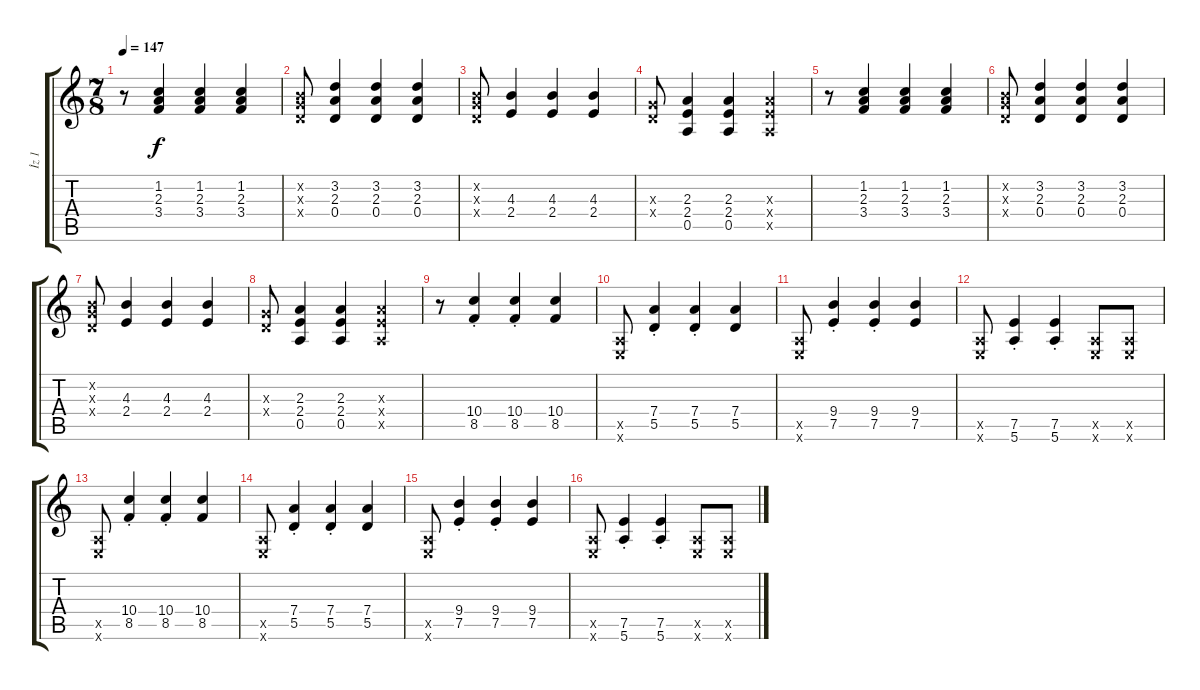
\track ("İz 1" "İz 1") {instrument distortionguitar}
\staff {score tabs}
\tuning (E4 B3 G3 D3 A2 E2) {hide}
\ts (7 8)
\tempo 147
\clef g2
\ks c
r.8{dy f} (1.2 2.3 3.4).4 (1.2 2.3 3.4).4 (1.2 2.3 3.4).4 |
(0.2{x} 0.3{x} 0.4{x}).8 (3.2 2.3 0.4).4 (3.2 2.3 0.4).4 (3.2 2.3 0.4).4 |
(0.2{x} 0.3{x} 0.4{x}).8 (4.3 2.4).4 (4.3 2.4).4 (4.3 2.4).4 |
(0.3{x} 0.4{x}).8 (2.3 2.4 0.5).4 (2.3 2.4 0.5).4 (2.3{x} 2.4{x} 0.5{x}).4 |
r.8 (1.2 2.3 3.4).4 (1.2 2.3 3.4).4 (1.2 2.3 3.4).4 |
(0.2{x} 0.3{x} 0.4{x}).8 (3.2 2.3 0.4).4 (3.2 2.3 0.4).4 (3.2 2.3 0.4).4 |
(0.2{x} 0.3{x} 0.4{x}).8 (4.3 2.4).4 (4.3 2.4).4 (4.3 2.4).4 |
(0.3{x} 0.4{x}).8 (2.3 2.4 0.5).4 (2.3 2.4 0.5).4 (2.3{x} 2.4{x} 0.5{x}).4 |
r.8{volume 13} (10.4{st} 8.5{st}).4 (10.4{st} 8.5{st}).4 (10.4 8.5).4 |
(0.5{x} 0.6{x}).8 (7.4{st} 5.5{st}).4 (7.4{st} 5.5{st}).4 (7.4 5.5).4 |
(0.5{x} 0.6{x}).8 (9.4{st} 7.5{st}).4 (9.4{st} 7.5{st}).4 (9.4 7.5).4 |
(0.5{x} 0.6{x}).8 (7.5{st} 5.6{st}).4 (7.5{st} 5.6{st}).4 (0.5{x} 0.6{x}).8 (0.5{x} 0.6{x}).8 |
(0.5{x} 0.6{x}).8 (10.4{st} 8.5{st}).4 (10.4{st} 8.5{st}).4 (10.4 8.5).4 |
(0.5{x} 0.6{x}).8 (7.4{st} 5.5{st}).4 (7.4{st} 5.5{st}).4 (7.4 5.5).4 |
(0.5{x} 0.6{x}).8 (9.4{st} 7.5{st}).4 (9.4{st} 7.5{st}).4 (9.4 7.5).4 |
(0.5{x} 0.6{x}).8 (7.5{st} 5.6{st}).4 (7.5{st} 5.6{st}).4 (0.5{x} 0.6{x}).8 (0.5{x} 0.6{x}).8
